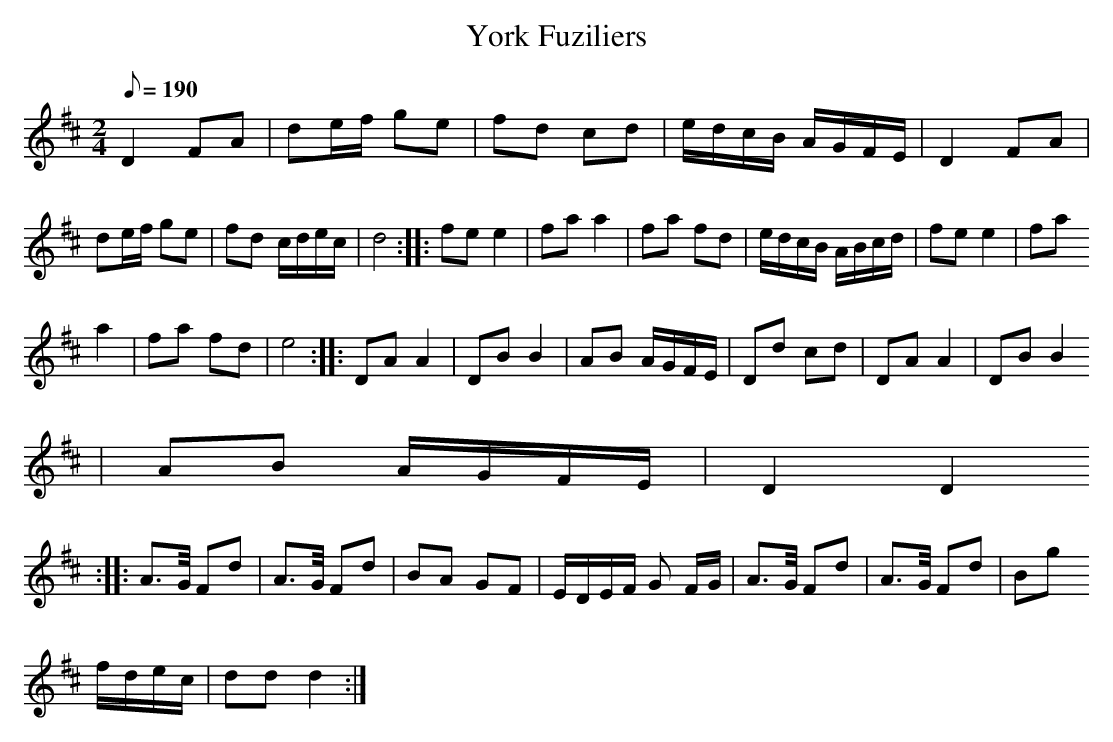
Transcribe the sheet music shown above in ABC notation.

X:1
T:York Fuziliers
M:2/4
L:1/8
Q:190
K:D
D2 FA | de/f/ ge | fd cd | e/d/c/B/ A/G/F/E/ | D2 FA | de/f/ ge | fd c/d/e/c/ | d4 :||: fe e2 | fa a2 | fa fd | e/d/c/B/ A/B/c/d/ | fe e2 | fa
a2 | fa fd | e4 :||: DA A2 | DB B2 | AB A/G/F/E/ | Dd cd | DA A2 | DB B2
| AB A/G/F/E/ | D2 D2
:||: A>G/ Fd | A>G/ Fd | BA GF | E/D/E/F/ G F/G/ | A>G/ Fd | A>G/ Fd | Bg
f/d/e/c/ | dd d2 :|
